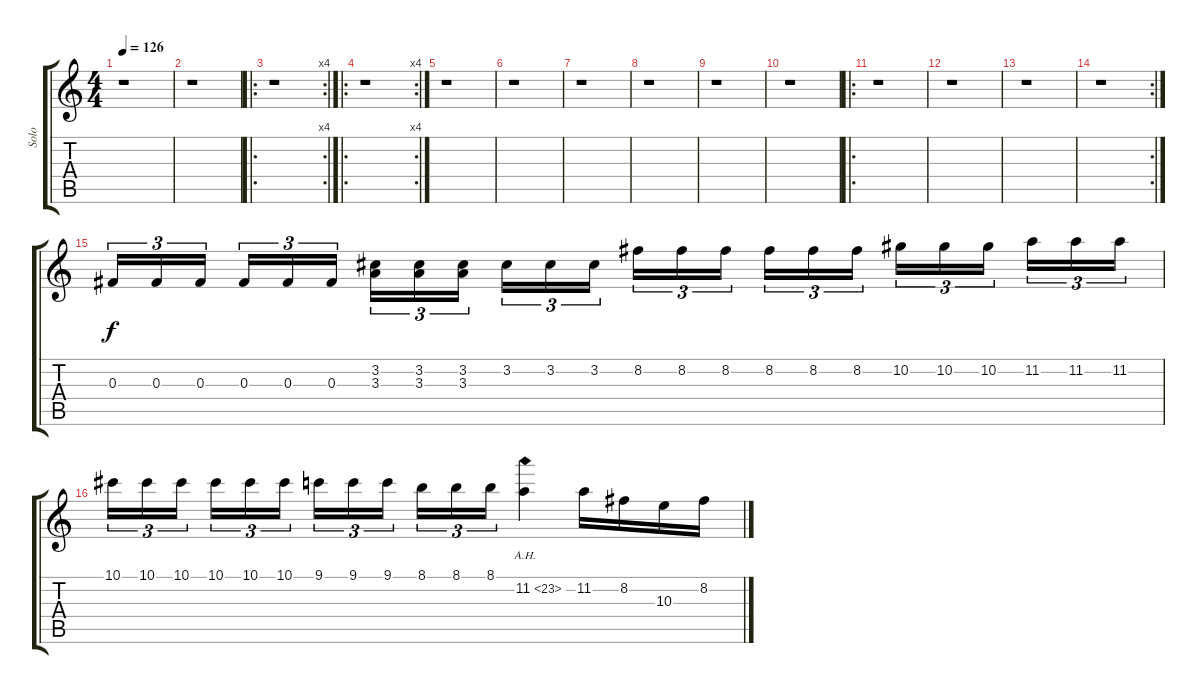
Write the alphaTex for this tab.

\track ("Solo" "Solo") {instrument distortionguitar}
\staff {score tabs}
\tuning (Eb4 Bb3 Gb3 Db3 Ab2 Eb2) {hide}
\ts (4 4)
\tempo 126
\clef g2
\ks c
r.1{dy f} |
r.1 |
\ro
\rc 4
r.1 |
\ro
\rc 4
r.1 |
r.1 |
r.1 |
r.1 |
r.1 |
r.1 |
r.1 |
\ro
r.1 |
r.1 |
r.1 |
\rc 2
r.1 |
0.3.16{tu (3 2)} 0.3.16{tu (3 2)} 0.3.16{tu (3 2)} 0.3.16{tu (3 2)} 0.3.16{tu (3 2)} 0.3.16{tu (3 2)} (3.2 3.3).16{tu (3 2)} (3.2 3.3).16{tu (3 2)} (3.2 3.3).16{tu (3 2)} 3.2.16{tu (3 2)} 3.2.16{tu (3 2)} 3.2.16{tu (3 2)} 8.2.16{tu (3 2)} 8.2.16{tu (3 2)} 8.2.16{tu (3 2)} 8.2.16{tu (3 2)} 8.2.16{tu (3 2)} 8.2.16{tu (3 2)} 10.2.16{tu (3 2)} 10.2.16{tu (3 2)} 10.2.16{tu (3 2)} 11.2.16{tu (3 2)} 11.2.16{tu (3 2)} 11.2.16{tu (3 2)} |
10.1.16{tu (3 2)} 10.1.16{tu (3 2)} 10.1.16{tu (3 2)} 10.1.16{tu (3 2)} 10.1.16{tu (3 2)} 10.1.16{tu (3 2)} 9.1.16{tu (3 2)} 9.1.16{tu (3 2)} 9.1.16{tu (3 2)} 8.1.16{tu (3 2)} 8.1.16{tu (3 2)} 8.1.16{tu (3 2)} 11.2{ah 12}.4 11.2.16 8.2.16 10.3.16 8.2.16
